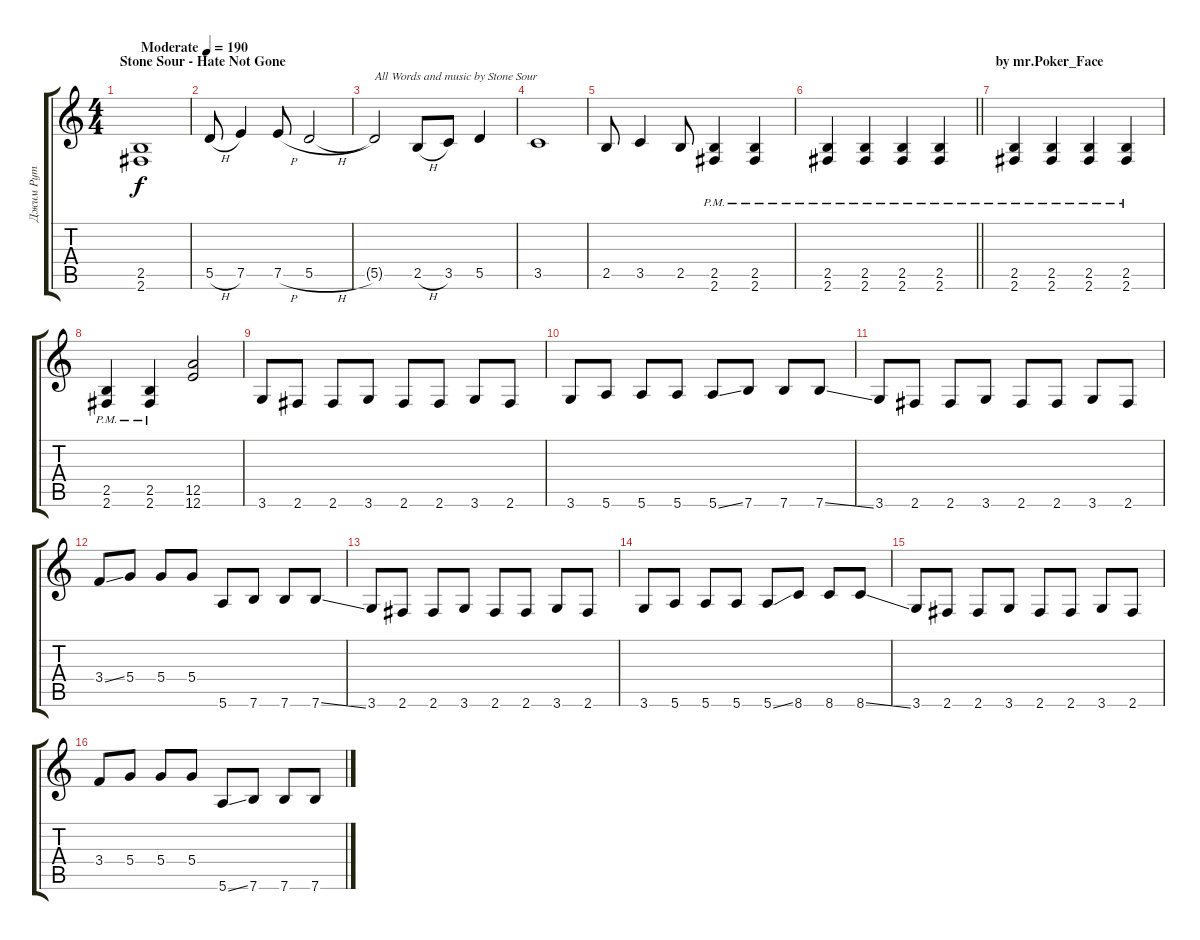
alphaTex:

\track ("Джим Рут" "Джим Рут") {instrument distortionguitar}
\staff {score tabs}
\tuning (E4 B3 G3 D3 A2 E2) {hide}
\ts (4 4)
\section ("" "Stone Sour - Hate Not Gone")
\tempo (190 "Moderate")
\clef g2
\ks c
(2.5 2.6).1{dy f instrument distortionguitar} |
5.5{h}.8 7.5.4 7.5{h}.8 5.5{h}.2 |
5.5{t}.2{txt "All Words and music by Stone Sour"} 2.5{h}.8 3.5.8 5.5.4 |
3.5.1 |
2.5.8 3.5.4 2.5.8 (2.5{pm} 2.6).4 (2.5{pm} 2.6).4 |
\barLineRight lightlight
(2.5{pm} 2.6).4 (2.5{pm} 2.6).4 (2.5{pm} 2.6).4 (2.5{pm} 2.6).4 |
\section ("" "by mr.Poker_Face")
(2.5{pm} 2.6).4 (2.5{pm} 2.6).4 (2.5{pm} 2.6).4 (2.5{pm} 2.6).4 |
(2.5{pm} 2.6).4 (2.5{pm} 2.6).4 (12.5 12.6).2 |
3.6.8 2.6.8 2.6.8 3.6.8 2.6.8 2.6.8 3.6.8 2.6.8 |
3.6.8 5.6.8 5.6.8 5.6.8 5.6{ss}.8 7.6.8 7.6.8 7.6{ss}.8 |
3.6.8 2.6.8 2.6.8 3.6.8 2.6.8 2.6.8 3.6.8 2.6.8 |
3.4{ss}.8 5.4.8 5.4.8 5.4.8 5.6.8 7.6.8 7.6.8 7.6{ss}.8 |
3.6.8 2.6.8 2.6.8 3.6.8 2.6.8 2.6.8 3.6.8 2.6.8 |
3.6.8 5.6.8 5.6.8 5.6.8 5.6{ss}.8 8.6.8 8.6.8 8.6{ss}.8 |
3.6.8 2.6.8 2.6.8 3.6.8 2.6.8 2.6.8 3.6.8 2.6.8 |
3.4.8 5.4.8 5.4.8 5.4.8 5.6{ss}.8 7.6.8 7.6.8 7.6.8
